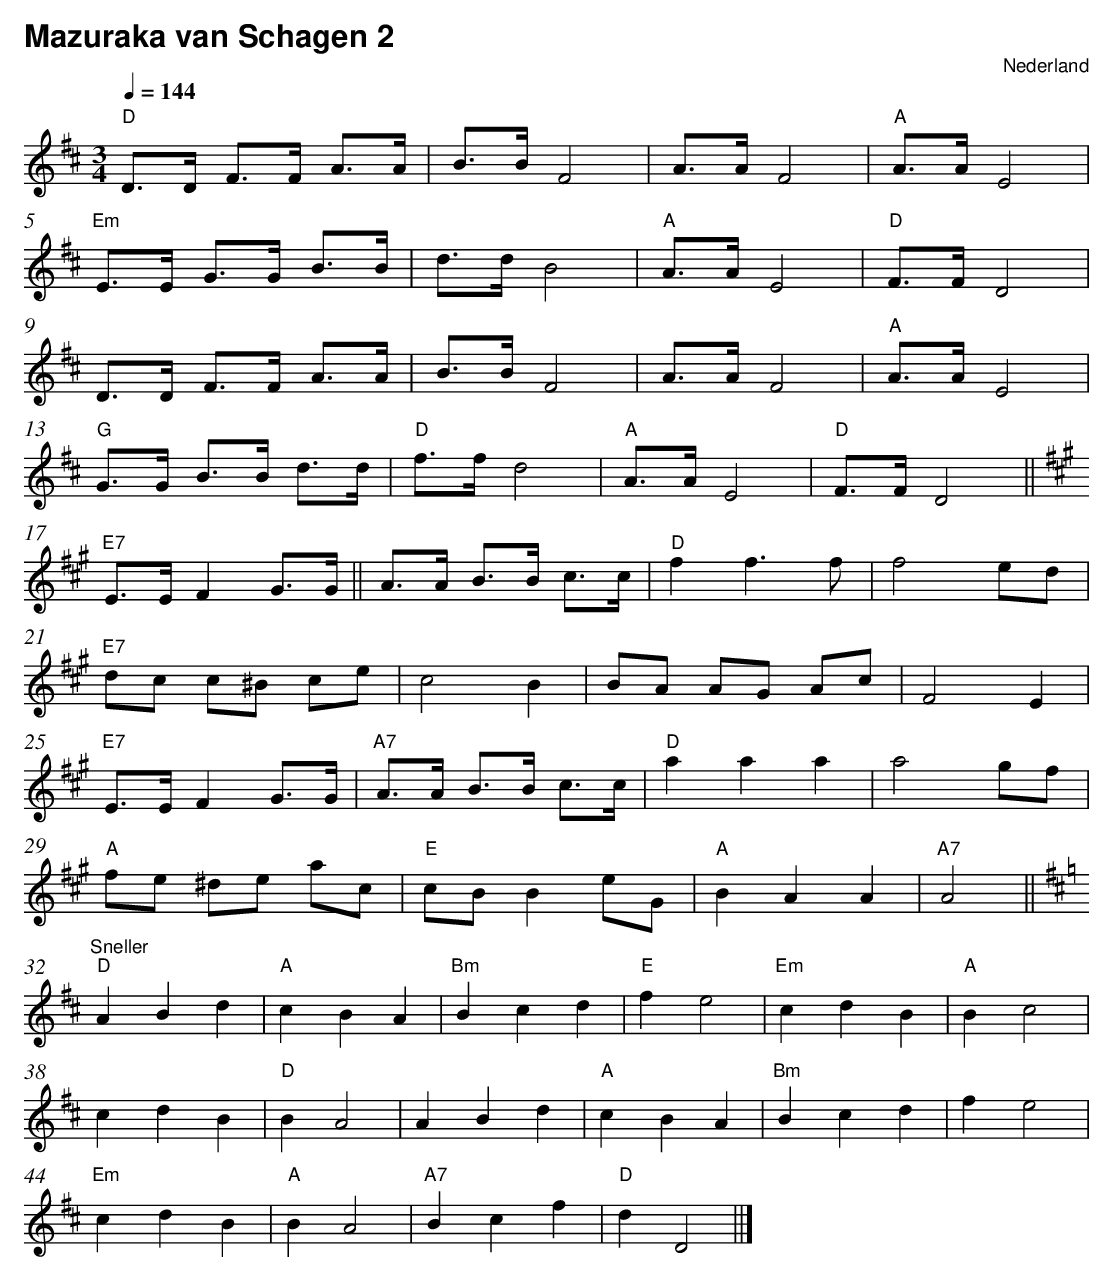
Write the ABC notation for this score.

X:1
T: Mazuraka van Schagen 2
C: Nederland
L:1/8
M:3/4
Q:1/4=144
K:D
"D" D>D F>F A>A | B>B F4 | A>A F4 | "A"A>A E4 |$"Em" E>E G>G B>B |
d>d B4 |"A" A>A E4 |"D" F>F D4 |$ D>D F>F A>A | B>B F4 | A>A F4 | "A"A>A E4|$
"G" G>G B>B d>d |  "D" f>f d4 |"A" A>A E4 |"D" F>F D4 ||$
[K:A]"E7" E>E F2 G>G || A>A B>B c>c |"D" f2 f3 f | f4 ed |$
"E7" dc c^B ce | c4 B2 | BA AG Ac | F4 E2 |$"E7" E>E F2 G>G |"A7" A>A B>B c>c |"D" a2 a2 a2 | a4 gf |$
"A"fe ^de ac |"E" cB B2 eG | "A" B2 A2 A2 |"A7" A4 ||$
[K:D]"^Sneller""D" A2 B2 d2 | "A" c2 B2 A2 |"Bm" B2 c2 d2 |"E" f2 e4 |"Em" c2 d2 B2 |"A" B2 c4 |$
c2 d2 B2 |"D" B2 A4 | A2 B2 d2 |"A" c2 B2 A2 |"Bm" B2 c2 d2 | f2 e4 |$
"Em" c2 d2 B2 |"A" B2 A4 |"A7" B2 c2 f2 | "D" d2 D4 ||]
